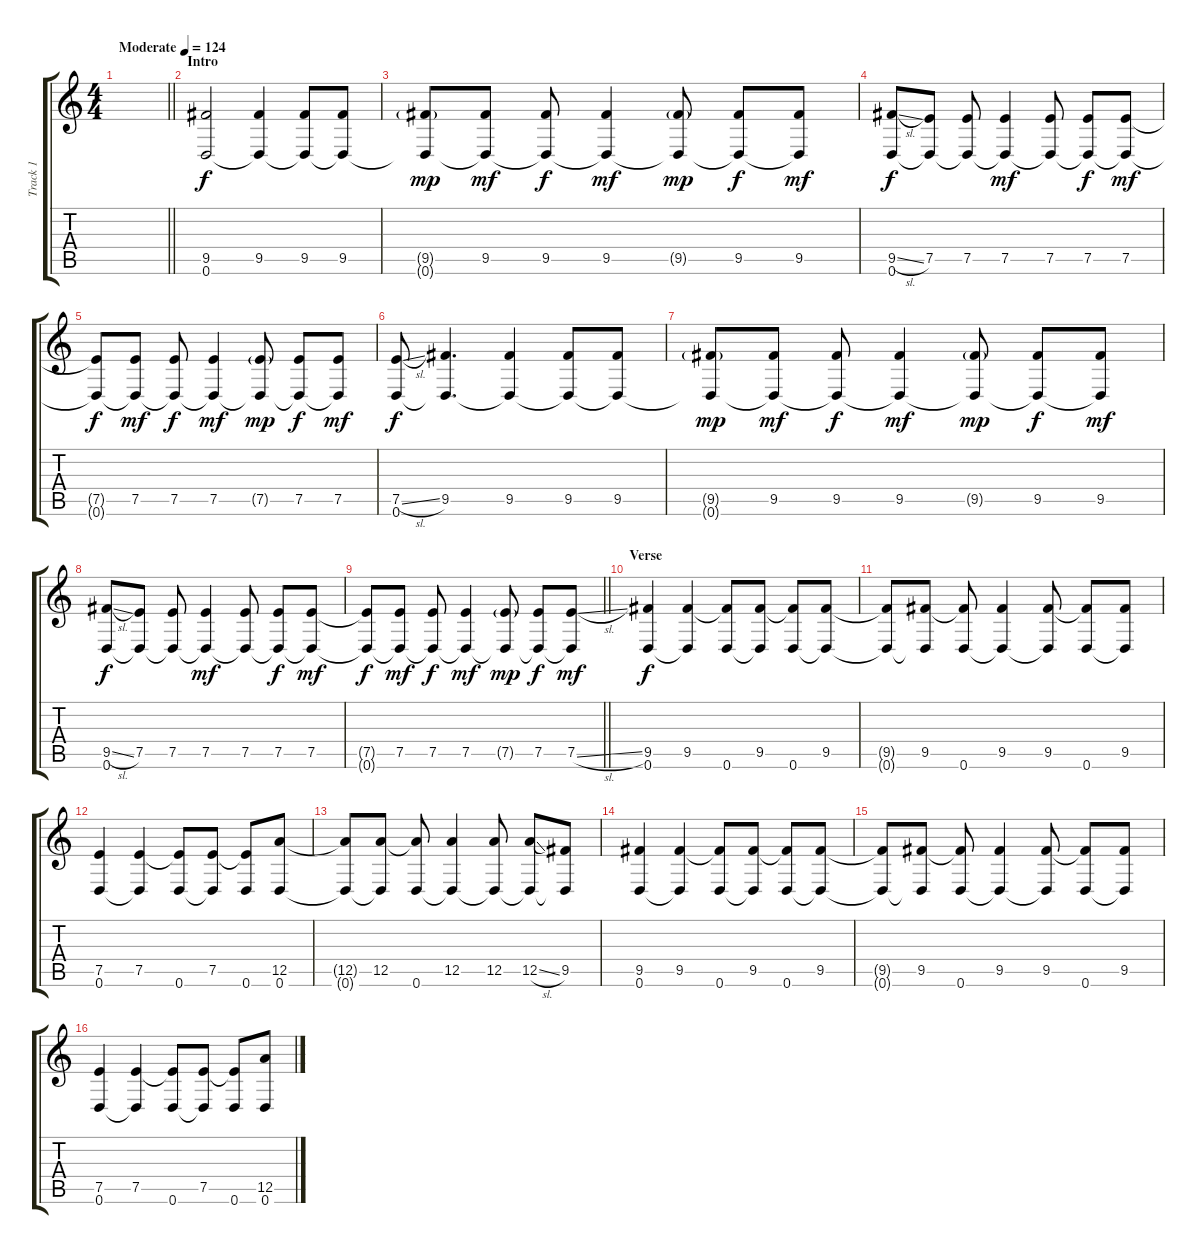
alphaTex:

\track ("Track 1" "Track 1") {instrument overdrivenguitar}
\staff {score tabs}
\tuning (E4 B3 G3 D3 A2 D2) {hide}
\ts (4 4)
\tempo (124 "Moderate")
\clef g2
\barLineRight lightlight
\ks c
|
\section ("" "Intro")
(9.5 0.6).2 (9.5 0.6{t}).4 (9.5 0.6{t}).8 (9.5 0.6{t}).8 |
(9.5{g} 0.6{t}).8{dy mp} (9.5 0.6{t}).8{dy mf} (9.5 0.6{t}).8{dy f} (9.5 0.6{t}).4{dy mf} (9.5{g} 0.6{t}).8{dy mp} (9.5 0.6{t}).8{dy f} (9.5 0.6{t}).8{dy mf} |
(9.5{sl} 0.6).8{dy f} (7.5 0.6{t}).8 (7.5 0.6{t}).8 (7.5 0.6{t}).4{dy mf} (7.5 0.6{t}).8 (7.5 0.6{t}).8{dy f} (7.5 0.6{t}).8{dy mf} |
(7.5{t} 0.6{t}).8{dy f} (7.5 0.6{t}).8{dy mf} (7.5 0.6{t}).8{dy f} (7.5 0.6{t}).4{dy mf} (7.5{g} 0.6{t}).8{dy mp} (7.5 0.6{t}).8{dy f} (7.5 0.6{t}).8{dy mf} |
(7.5{sl} 0.6).8{dy f} (9.5 0.6{t}).4{d} (9.5 0.6{t}).4 (9.5 0.6{t}).8 (9.5 0.6{t}).8 |
(9.5{g} 0.6{t}).8{dy mp} (9.5 0.6{t}).8{dy mf} (9.5 0.6{t}).8{dy f} (9.5 0.6{t}).4{dy mf} (9.5{g} 0.6{t}).8{dy mp} (9.5 0.6{t}).8{dy f} (9.5 0.6{t}).8{dy mf} |
(9.5{sl} 0.6).8{dy f} (7.5 0.6{t}).8 (7.5 0.6{t}).8 (7.5 0.6{t}).4{dy mf} (7.5 0.6{t}).8 (7.5 0.6{t}).8{dy f} (7.5 0.6{t}).8{dy mf} |
\barLineRight lightlight
(7.5{t} 0.6{t}).8{dy f} (7.5 0.6{t}).8{dy mf} (7.5 0.6{t}).8{dy f} (7.5 0.6{t}).4{dy mf} (7.5{g} 0.6{t}).8{dy mp} (7.5 0.6{t}).8{dy f} (7.5{sl} 0.6{t}).8{dy mf} |
\section ("" "Verse")
(9.5 0.6).4{dy f} (9.5 0.6{t}).4 (9.5{t} 0.6).8 (9.5 0.6{t}).8 (9.5{t} 0.6).8 (9.5 0.6{t}).8 |
(9.5{t} 0.6{t}).8 (9.5 0.6{t}).8 (9.5{t} 0.6).8 (9.5 0.6{t}).4 (9.5 0.6{t}).8 (9.5{t} 0.6).8 (9.5 0.6{t}).8 |
(7.5 0.6).4 (7.5 0.6{t}).4 (7.5{t} 0.6).8 (7.5 0.6{t}).8 (7.5{t} 0.6).8 (12.5 0.6).8 |
(12.5{t} 0.6{t}).8 (12.5 0.6{t}).8 (12.5{t} 0.6).8 (12.5 0.6{t}).4 (12.5 0.6{t}).8 (12.5{sl} 0.6{t}).8 (9.5 0.6{t}).8 |
(9.5 0.6).4 (9.5 0.6{t}).4 (9.5{t} 0.6).8 (9.5 0.6{t}).8 (9.5{t} 0.6).8 (9.5 0.6{t}).8 |
(9.5{t} 0.6{t}).8 (9.5 0.6{t}).8 (9.5{t} 0.6).8 (9.5 0.6{t}).4 (9.5 0.6{t}).8 (9.5{t} 0.6).8 (9.5 0.6{t}).8 |
(7.5 0.6).4 (7.5 0.6{t}).4 (7.5{t} 0.6).8 (7.5 0.6{t}).8 (7.5{t} 0.6).8 (12.5 0.6).8
